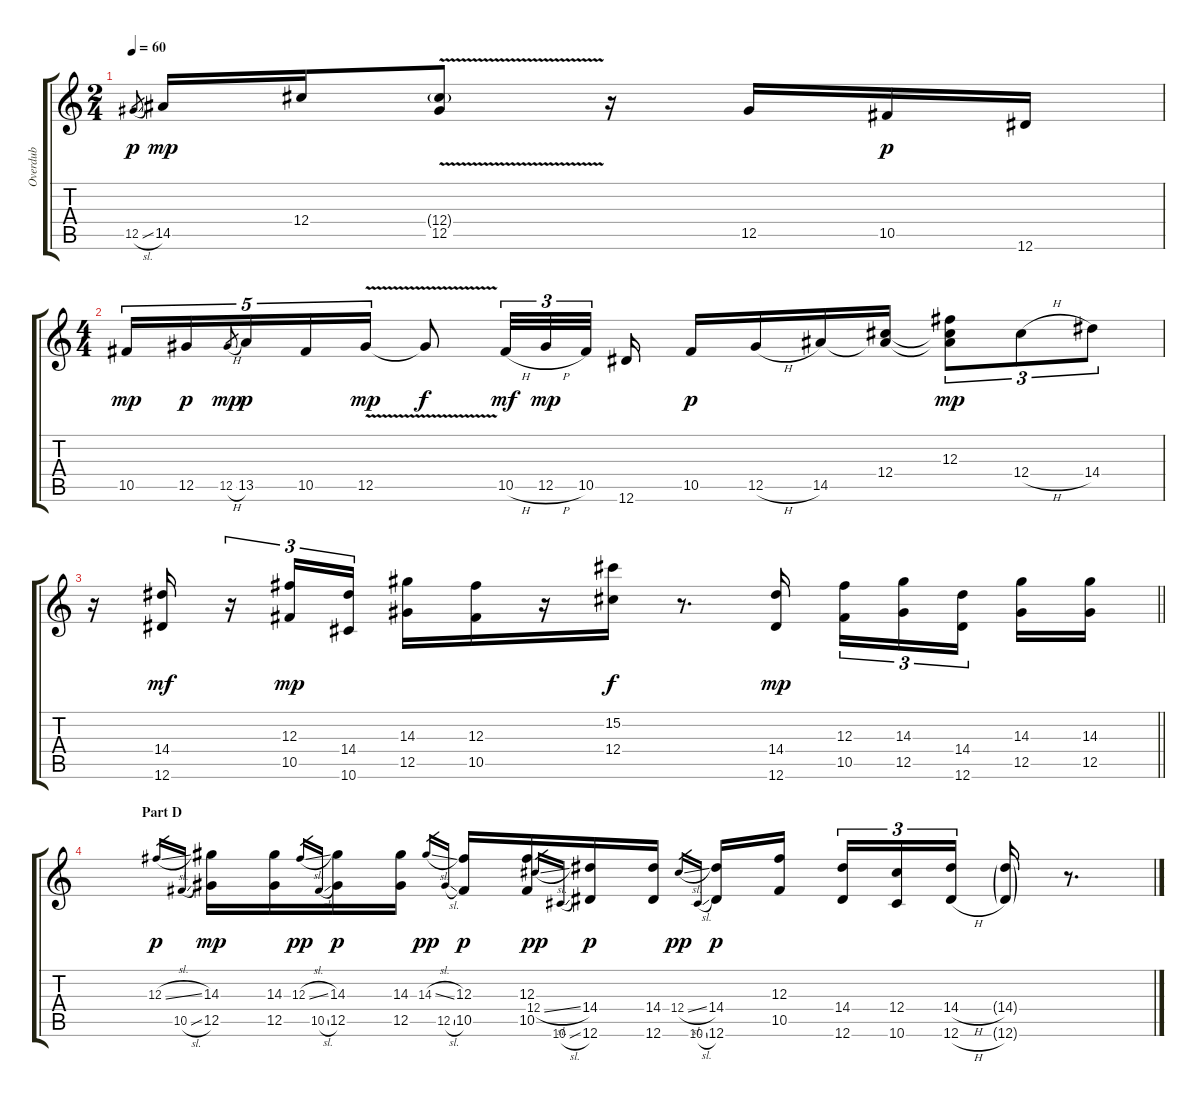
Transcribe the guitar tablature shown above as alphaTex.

\track ("Overdub" "Overdub") {instrument fretlessbass}
\staff {score tabs}
\tuning (Eb4 Bb3 Gb3 Db3 Ab2 Eb2) {hide}
\ts (2 4)
\tempo 60
\clef g2
\ks c
12.5{sl}.8{gr dy p} 14.5.16{dy mp} 12.4.16 (12.4{v g} 12.5{v}).8 r.16 12.5.16 10.5.16{dy p} 12.6.16 |
\ts (4 4)
10.5.16{tu (5 4) dy mp} 12.5.16{tu (5 4) dy p} 12.5{h}.8{gr dy mp} 13.5.16{tu (5 4) dy p} 10.5.16{tu (5 4)} 12.5{v}.16{tu (5 4) dy mp} 12.5{t}.8{dy f} 10.5{h}.32{tu (3 2) dy mf} 12.5{h}.32{tu (3 2) dy mp} 10.5.32{tu (3 2)} 12.6.16 10.5.16{dy p} 12.5{h}.16 14.5.16 (12.4 14.5{t}).16 (12.3 12.4{t} 14.5{t}).8{tu (3 2) dy mp} 12.4{h}.8{tu (3 2)} 14.4.8{tu (3 2)} |
\barLineRight lightlight
r.16 (14.4 12.6).16{dy mf} r.16{tu (3 2)} (12.3 10.5).16{tu (3 2) dy mp} (14.4 10.6).16{tu (3 2)} (14.3 12.5).16 (12.3 10.5).16 r.16 (15.2 12.4).16{dy f} r.8{d} (14.4 12.6).16{dy mp} (12.3 10.5).16{tu (3 2)} (14.3 12.5).16{tu (3 2)} (14.4 12.6).16{tu (3 2)} (14.3 12.5).16 (14.3 12.5).16 |
\section ("" "Part D")
12.3{sl}.16{gr dy p} 10.5{sl}.16{gr} (14.3 12.5).16{dy mp} (14.3 12.5).16 12.3{sl}.16{gr dy pp} 10.5{sl}.16{gr} (14.3 12.5).16{dy p} (14.3 12.5).16 14.3{sl}.16{gr dy pp} 12.5{sl}.16{gr} (12.3 10.5).16{dy p} (12.3 10.5).16 12.4{sl}.16{gr dy pp} 10.6{sl}.16{gr} (14.4 12.6).16{dy p} (14.4 12.6).16 12.4{sl}.16{gr dy pp} 10.6{sl}.16{gr} (14.4 12.6).16{dy p} (12.3 10.5).16 (14.4 12.6).16{tu (3 2)} (12.4 10.6).16{tu (3 2)} (14.4{h} 12.6{h}).16{tu (3 2)} (14.4{g} 12.6{g}).16 r.8{d}
